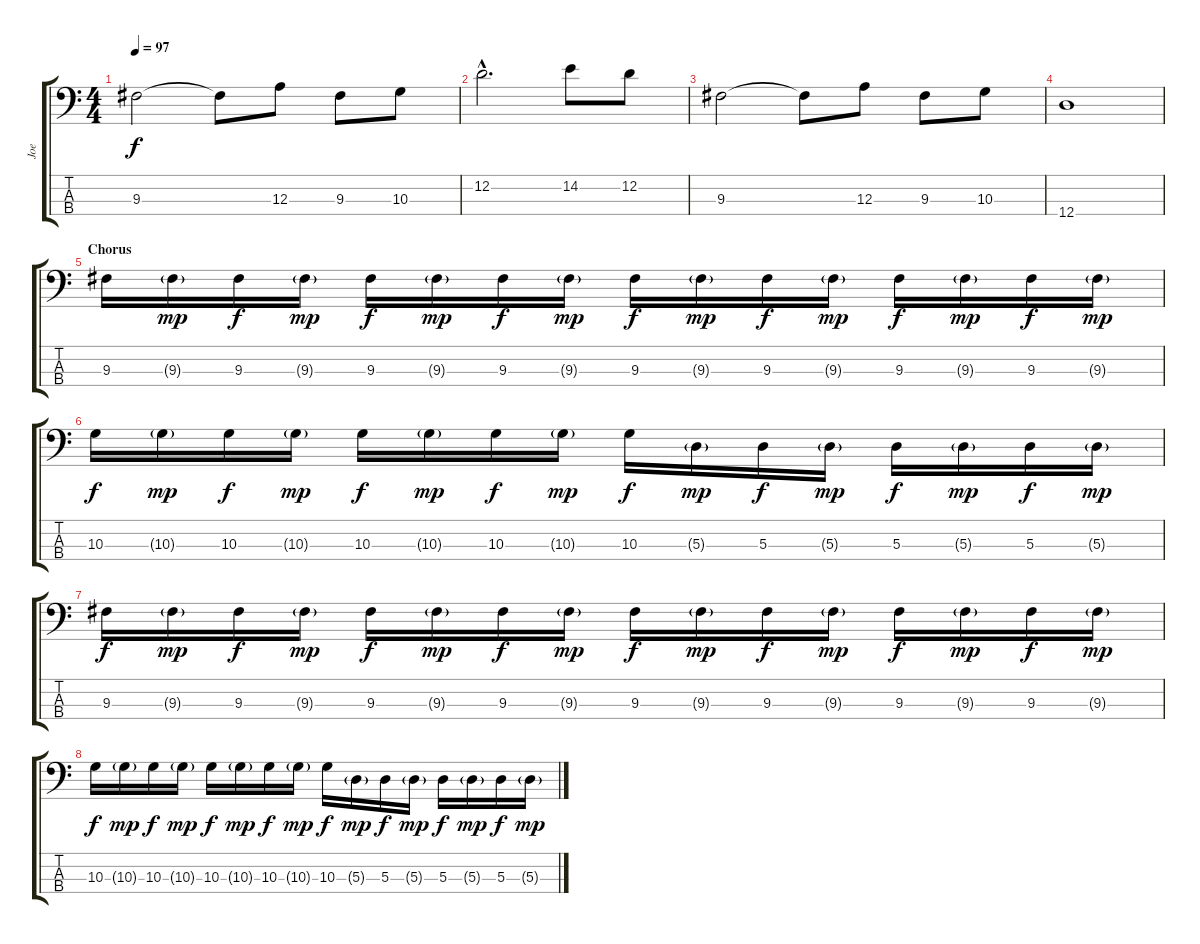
\track ("Joe" "Joe") {instrument electricbasspick}
\staff {score tabs}
\tuning (G2 D2 A1 D1) {hide}
\ts (4 4)
\tempo 97
\clef f4
\ks c
9.3.2{dy f} 9.3{t}.8 12.3.8 9.3.8 10.3.8 |
12.2{hac}.2{d} 14.2.8 12.2.8 |
9.3.2 9.3{t}.8 12.3.8 9.3.8 10.3.8 |
12.4.1 |
\section ("" "Chorus")
9.3.16 9.3{g}.16{dy mp} 9.3.16{dy f} 9.3{g}.16{dy mp} 9.3.16{dy f} 9.3{g}.16{dy mp} 9.3.16{dy f} 9.3{g}.16{dy mp} 9.3.16{dy f} 9.3{g}.16{dy mp} 9.3.16{dy f} 9.3{g}.16{dy mp} 9.3.16{dy f} 9.3{g}.16{dy mp} 9.3.16{dy f} 9.3{g}.16{dy mp} |
10.3.16{dy f} 10.3{g}.16{dy mp} 10.3.16{dy f} 10.3{g}.16{dy mp} 10.3.16{dy f} 10.3{g}.16{dy mp} 10.3.16{dy f} 10.3{g}.16{dy mp} 10.3.16{dy f} 5.3{g}.16{dy mp} 5.3.16{dy f} 5.3{g}.16{dy mp} 5.3.16{dy f} 5.3{g}.16{dy mp} 5.3.16{dy f} 5.3{g}.16{dy mp} |
9.3.16{dy f} 9.3{g}.16{dy mp} 9.3.16{dy f} 9.3{g}.16{dy mp} 9.3.16{dy f} 9.3{g}.16{dy mp} 9.3.16{dy f} 9.3{g}.16{dy mp} 9.3.16{dy f} 9.3{g}.16{dy mp} 9.3.16{dy f} 9.3{g}.16{dy mp} 9.3.16{dy f} 9.3{g}.16{dy mp} 9.3.16{dy f} 9.3{g}.16{dy mp} |
10.3.16{dy f} 10.3{g}.16{dy mp} 10.3.16{dy f} 10.3{g}.16{dy mp} 10.3.16{dy f} 10.3{g}.16{dy mp} 10.3.16{dy f} 10.3{g}.16{dy mp} 10.3.16{dy f} 5.3{g}.16{dy mp} 5.3.16{dy f} 5.3{g}.16{dy mp} 5.3.16{dy f} 5.3{g}.16{dy mp} 5.3.16{dy f} 5.3{g}.16{dy mp}
